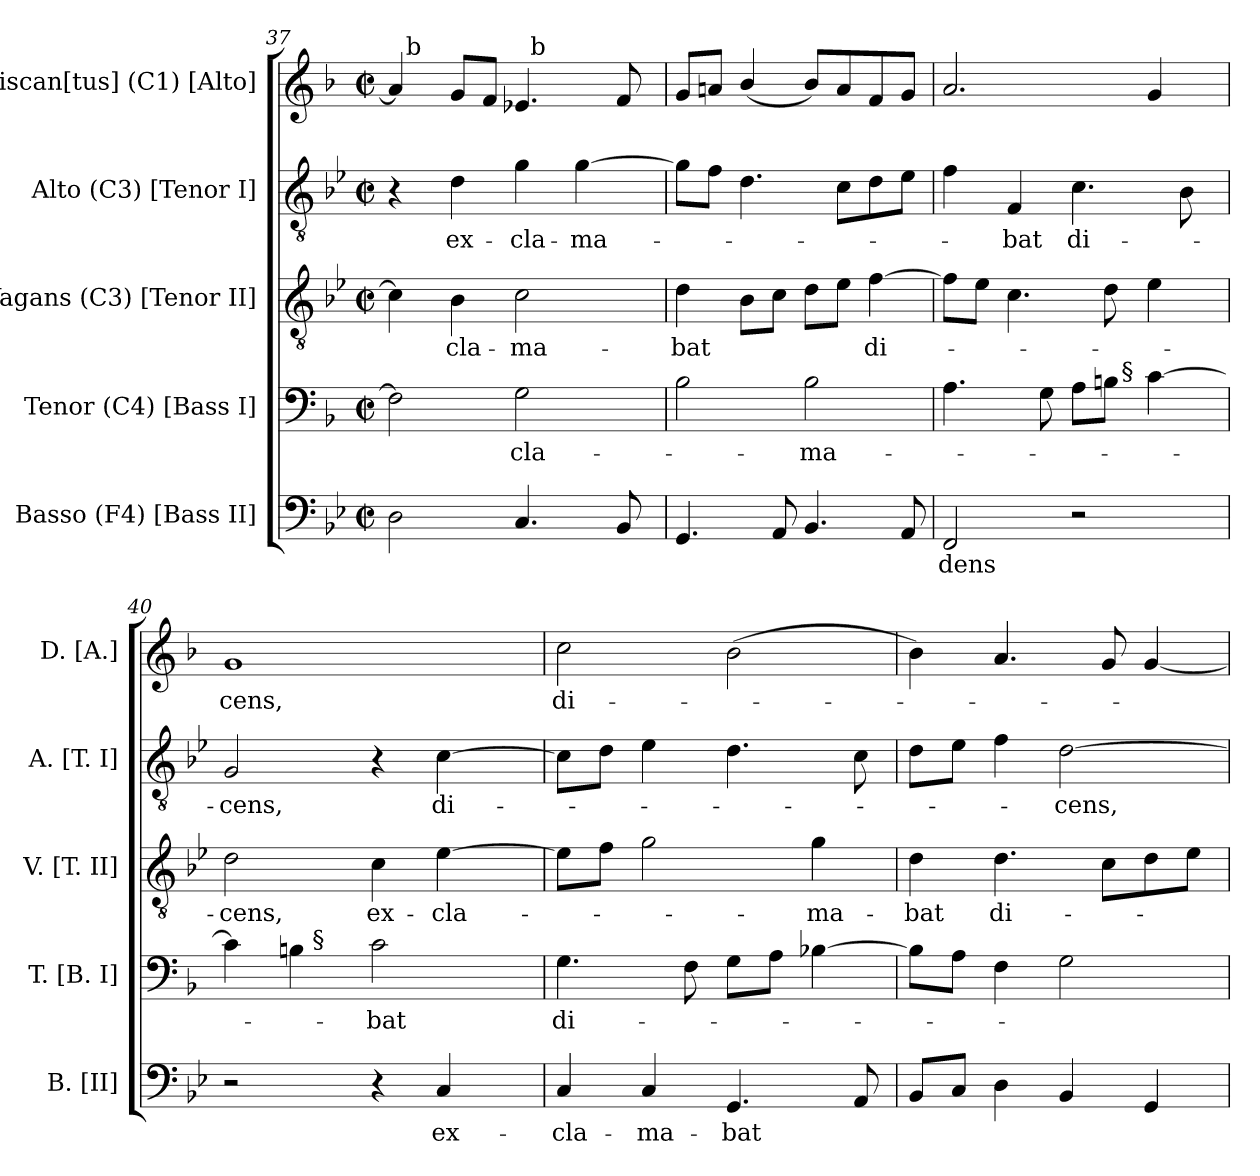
**kern	**text	**kern	**text	**kern	**text	**kern	**text	**kern	**text
*part5	*part5	*part4	*part4	*part3	*part3	*part2	*part2	*part1	*part1
*staff5	*staff5	*staff4	*staff4	*staff3	*staff3	*staff2	*staff2	*staff1	*staff1
*I"Basso (F4) [Bass II]	*	*I"Tenor (C4) [Bass I]	*	*I"Vagans (C3) [Tenor II]	*	*I"Alto (C3) [Tenor I]	*	*I"Discan[tus] (C1) [Alto]	*
*I'B. [II]	*	*I'T. [B. I]	*	*I'V. [T. II]	*	*I'A. [T. I]	*	*I'D. [A.]	*
*clefF4	*	*clefF4	*	*clefGv2	*	*clefGv2	*	*clefG2	*
*	*	*	*	*ITrd7c12	*	*ITrd7c12	*	*	*
*k[b-e-]	*	*k[b-]	*	*k[b-e-]	*	*k[b-e-]	*	*k[b-]	*
*B-:	*	*F:	*	*B-:	*	*B-:	*	*F:	*
*M2/2	*	*M2/2	*	*M2/2	*	*M2/2	*	*M2/2	*
*met(c|)	*	*met(c|)	*	*met(c|)	*	*met(c|)	*	*met(c|)	*
=37	=37	=37	=37	=37	=37	=37	=37	=37	=37
*	*	*	*	*	*	*	*	*^	*
2Di\	.	2Fi\]	.	4Ci\]	.	4r	.	4a-i/]	32ryy	.
.	.	.	.	.	.	.	.	.	256ryy	.
!	!	!	!	!	!	!	!	!	!LO:TX:a:t=b	!
.	.	.	.	.	.	.	.	.	2ryy	.
!	!	!	!	!	!LO:LY:b:color=#000000	!	!	!	!	!
!	!	!	!	!	!	!	!LO:LY:b:color=#000000	!	!	!
.	.	.	.	4BB-i\	-cla-	4Di\	ex-	8gi/L	.	.
.	.	.	.	.	.	.	.	8fi/J	.	.
!	!	!	!LO:LY:b:color=#000000	!	!	!	!	!	!	!
!	!	!	!	!	!LO:LY:b:color=#000000	!	!	!	!	!
!	!	!	!	!	!	!	!LO:LY:b:color=#000000	!	!	!
4.Ci/	.	2Gi\	-cla-	2Ci\	-ma-	4Gi\	-cla-	4.e-i/	.	.
!	!	!	!	!	!	!	!	!	!LO:TX:a:t=b	!
.	.	.	.	.	.	.	.	.	4ryy	.
!	!	!	!	!	!	!	!LO:LY:b:color=#000000	!	!	!
.	.	.	.	.	.	[>4Gi\	-ma-	.	.	.
.	.	.	.	.	.	.	.	.	8ryy	.
8BB-i/	.	.	.	.	.	.	.	8fi/	.	.
.	.	.	.	.	.	.	.	.	16ryy	.
.	.	.	.	.	.	.	.	.	64..ryy	.
*	*	*	*	*	*	*	*	*v	*v	*
=38	=38	=38	=38	=38	=38	=38	=38	=38	=38
*	*	*	*	*	*	*	*	*^	*
!	!	!	!	!	!LO:LY:b:color=#000000	!	!	!	!	!
*	*	*	*	*	*	*	*	*v	*v	*
4.GGi/	.	2B-i\	.	4Di\	-bat	8Gi\L]	.	8gi/L	.
.	.	.	.	.	.	8Fi\J	.	8ani/J	.
.	.	.	.	8BB-i\L	.	4.Di\	.	(4b-i/	.
8AAi/	.	.	.	8Ci\J	.	.	.	.	.
!	!	!	!LO:LY:b:color=#000000	!	!	!	!	!	!
4.BB-i/	.	2B-i\	-ma-	8Di\L	.	.	.	8b-i/L)	.
.	.	.	.	8E-i\J	.	8Ci\L	.	8ai/	.
!	!	!	!	!	!LO:LY:b:color=#000000	!	!	!	!
.	.	.	.	[>4Fi\	di-	8Di\	.	8fi/	.
8AAi/	.	.	.	.	.	8E-i\J	.	8gi/J	.
!!LO:LB:g=z
=39	=39	=39	=39	=39	=39	=39	=39	=39	=39
!	!LO:LY:b:color=#000000	!	!	!	!	!	!	!	!
*	*	*^	*	*	*	*	*	*	*
2FFi/	-dens	4.Ai\	2ryy	.	8Fi\L]	.	4Fi\	.	2.ai/	.
.	.	.	.	.	8E-i\J	.	.	.	.	.
!	!	!	!	!	!	!	!	!LO:LY:b:color=#000000	!	!
.	.	.	.	.	4.Ci\	.	4FFi/	-bat	.	.
.	.	8Gi\	.	.	.	.	.	.	.	.
!	!	!	!	!	!	!	!	!LO:LY:b:color=#000000	!	!
2r	.	8Ai\L	8ryy	.	.	.	4.Ci\	di-	.	.
.	.	8Bi\J	32ryy	.	8Di\	.	.	.	.	.
.	.	.	256ryy	.	.	.	.	.	.	.
!	!	!	!LO:TX:a:t=§	!	!	!	!	!	!	!
.	.	.	4ryy	.	.	.	.	.	.	.
.	.	[>4ci\	.	.	4E-i\	.	.	.	4gi/	.
.	.	.	.	.	.	.	8BB-i\	.	.	.
.	.	.	16ryy	.	.	.	.	.	.	.
.	.	.	64..ryy	.	.	.	.	.	.	.
=40	=40	=40	=40	=40	=40	=40	=40	=40	=40	=40
!	!	!	!	!	!	!LO:LY:b:color=#000000	!	!	!	!
!	!	!	!	!	!	!	!	!LO:LY:b:color=#000000	!	!
!	!	!	!	!	!	!	!	!	!	!LO:LY:b:color=#000000
2r	.	4ci\]	4ryy	.	2Di\	-cens,	2GGi/	-cens,	1gi	-cens,
.	.	4Bi\	32ryy	.	.	.	.	.	.	.
.	.	.	256ryy	.	.	.	.	.	.	.
!	!	!	!LO:TX:a:t=§	!	!	!	!	!	!	!
.	.	.	2ryy	.	.	.	.	.	.	.
!	!	!	!	!LO:LY:b:color=#000000	!	!	!	!	!	!
!	!	!	!	!	!	!LO:LY:b:color=#000000	!	!	!	!
4r	.	2ci\	.	-bat	4Ci\	ex-	4r	.	.	.
!	!LO:LY:b:color=#000000	!	!	!	!	!	!	!	!	!
!	!	!	!	!	!	!LO:LY:b:color=#000000	!	!	!	!
!	!	!	!	!	!	!	!	!LO:LY:b:color=#000000	!	!
4Ci/	ex-	.	.	.	[>4E-i\	-cla-	[>4Ci\	di-	.	.
.	.	.	8ryy	.	.	.	.	.	.	.
.	.	.	16ryy	.	.	.	.	.	.	.
.	.	.	64..ryy	.	.	.	.	.	.	.
*	*	*v	*v	*	*	*	*	*	*	*
=41	=41	=41	=41	=41	=41	=41	=41	=41	=41
*	*	*^	*	*	*	*	*	*	*
!	!LO:LY:b:color=#000000	!	!	!	!	!	!	!	!	!
*	*	*v	*v	*	*	*	*	*	*	*
*	*	*^	*	*	*	*	*	*	*
!	!	!	!	!LO:LY:b:color=#000000	!	!	!	!	!	!
*	*	*v	*v	*	*	*	*	*	*	*
*	*	*^	*	*	*	*	*	*	*
!	!	!	!	!	!	!	!	!	!	!LO:LY:b:color=#000000
*	*	*v	*v	*	*	*	*	*	*	*
4Ci/	-cla-	4.Gi\	di-	8E-i\L]	.	8Ci\L]	.	2cci\	di-
.	.	.	.	8Fi\J	.	8Di\J	.	.	.
!	!LO:LY:b:color=#000000	!	!	!	!	!	!	!	!
4Ci/	-ma-	.	.	2Gi\	.	4E-i\	.	.	.
.	.	8Fi\	.	.	.	.	.	.	.
!	!LO:LY:b:color=#000000	!	!	!	!	!	!	!	!
4.GGi/	-bat	8Gi\L	.	.	.	4.Di\	.	(2b-i\	.
.	.	8Ai\J	.	.	.	.	.	.	.
!	!	!	!	!	!LO:LY:b:color=#000000	!	!	!	!
.	.	[>4B-Xi\	.	4Gi\	-ma-	.	.	.	.
8AAi/	.	.	.	.	.	8Ci\	.	.	.
=42	=42	=42	=42	=42	=42	=42	=42	=42	=42
!	!	!	!	!	!LO:LY:b:color=#000000	!	!	!	!
8BB-i/L	.	8B-i\L]	.	4Di\	-bat	8Di\L	.	4b-i\)	.
8Ci/J	.	8Ai\J	.	.	.	8E-i\J	.	.	.
!	!	!	!	!	!LO:LY:b:color=#000000	!	!	!	!
4Di\	.	4Fi\	.	4.Di\	di-	4Fi\	.	4.ai/	.
!	!	!	!	!	!	!	!LO:LY:b:color=#000000	!	!
4BB-i/	.	2Gi\	.	.	.	[>2Di\	-cens,	.	.
.	.	.	.	8Ci\L	.	.	.	8gi/	.
4GGi/	.	.	.	8Di\	.	.	.	[<4gi/	.
.	.	.	.	8E-i\J	.	.	.	.	.
=	=	=	=	=	=	=	=	=	=
*-	*-	*-	*-	*-	*-	*-	*-	*-	*-
